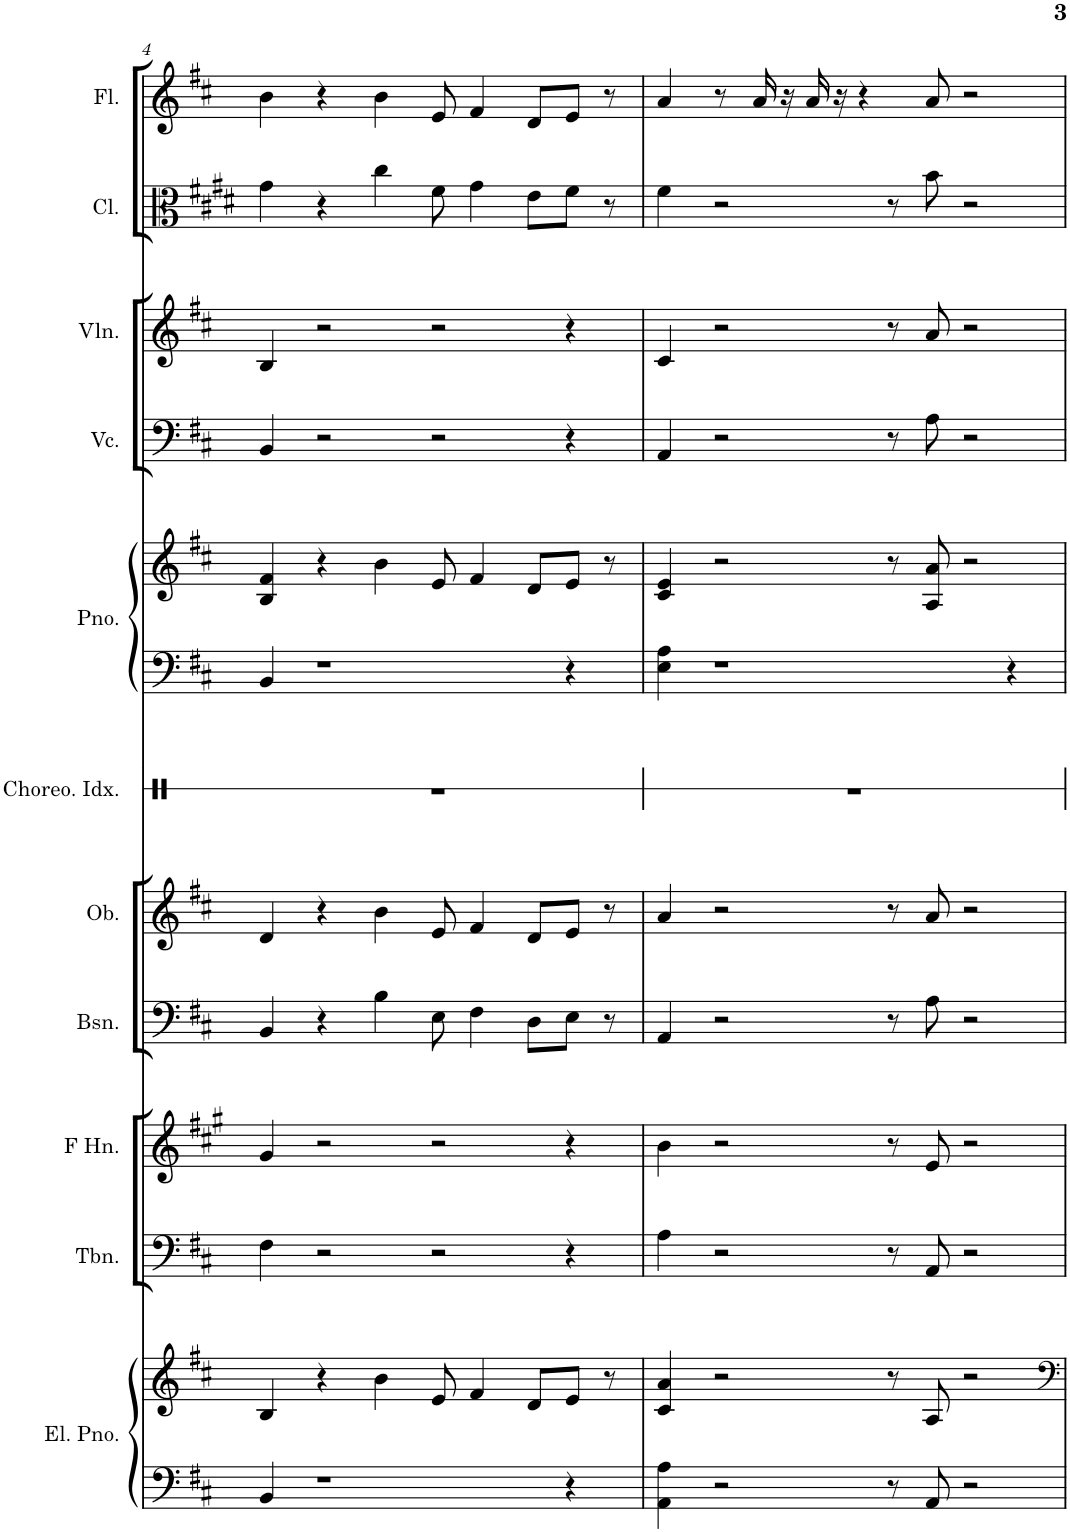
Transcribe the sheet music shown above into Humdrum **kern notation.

**kern	**kern	**kern	**kern	**kern	**kern	**kern	**kern	**kern	**kern	**kern	**kern	**kern
*part11	*part11	*part10	*part9	*part8	*part7	*part6	*part5	*part5	*part4	*part3	*part2	*part1
*staff13	*staff12	*staff11	*staff10	*staff9	*staff8	*staff7	*staff6	*staff5	*staff4	*staff3	*staff2	*staff1
*I"Electric Piano	*	*I"Trombone	*I"Horn in F	*I"Bassoon	*I"Oboe	*I"Choreographic Index	*I"Piano	*	*I"Violoncello	*I"Violin	*I"Clarinet	*I"Flute
*I'El. Pno.	*	*I'Tbn.	*	*I'Bsn.	*I'Ob.	*I'Choreo. Idx.	*I'Pno.	*	*I'Vc.	*I'Vln.	*I'Cl.	*I'Fl.
!!LO:PB:g=z
*clefF4	*clefG2	*clefF4	*clefG2	*clefF4	*clefG2	*clefX	*clefF4	*clefG2	*clefF4	*clefG2	*clefC3	*clefG2
*	*	*	*Trd4c7	*	*	*	*	*	*	*	*Trd1c2	*
*k[f#c#]	*k[f#c#]	*k[f#c#]	*k[f#c#g#]	*k[f#c#]	*k[f#c#]	*k[b-]	*k[f#c#]	*k[f#c#]	*k[f#c#]	*k[f#c#]	*k[f#c#g#d#]	*k[f#c#]
*M6/4	*M6/4	*M6/4	*M6/4	*M6/4	*M6/4	*M6/4	*M6/4	*M6/4	*M6/4	*M6/4	*M6/4	*M6/4
=4	=4	=4	=4	=4	=4	=4	=4	=4	=4	=4	=4	=4
4BB/	4B/	4F#\	4g#/	4BB/	4d/	1.r	4BB/	4B/ 4f#/	4BB/	4B/	4g#\	4b\
1r	4r	2r	2r	4r	4r	.	1r	4r	2r	2r	4r	4r
.	4b\	.	.	4B\	4b\	.	.	4b\	.	.	4cc#\	4b\
.	8e/	2r	2r	8E\	8e/	.	.	8e/	2r	2r	8f#\	8e/
.	4f#/	.	.	4F#\	4f#/	.	.	4f#/	.	.	4g#\	4f#/
.	8d/L	.	.	8D\L	8d/L	.	.	8d/L	.	.	8e\L	8d/L
4r	8e/J	4r	4r	8E\J	8e/J	.	4r	8e/J	4r	4r	8f#\J	8e/J
.	8r	.	.	8r	8r	.	.	8r	.	.	8r	8r
=5	=5	=5	=5	=5	=5	=5	=5	=5	=5	=5	=5	=5
4AA\ 4A\	4c#/ 4a/	4A\	4b\	4AA/	4a/	1.r	4E\ 4A\	4c#/ 4e/	4AA/	4c#/	4f#\	4a/
2r	2r	2r	2r	2r	2r	.	1r	2r	2r	2r	2r	8r
.	.	.	.	.	.	.	.	.	.	.	.	16a/
.	.	.	.	.	.	.	.	.	.	.	.	16r
.	.	.	.	.	.	.	.	.	.	.	.	16a/
.	.	.	.	.	.	.	.	.	.	.	.	16r
.	.	.	.	.	.	.	.	.	.	.	.	4r
8r	8r	8r	8r	8r	8r	.	.	8r	8r	8r	8r	.
8AA/	8A/	8AA/	8e/	8A\	8a/	.	.	8A/ 8a/	8A\	8a/	8b\	8a/
2r	2r	2r	2r	2r	2r	.	.	2r	2r	2r	2r	2r
.	.	.	.	.	.	.	4r	.	.	.	.	.
=	=	=	=	=	=	=	=	=	=	=	=	=
*-	*-	*-	*-	*-	*-	*-	*-	*-	*-	*-	*-	*-
